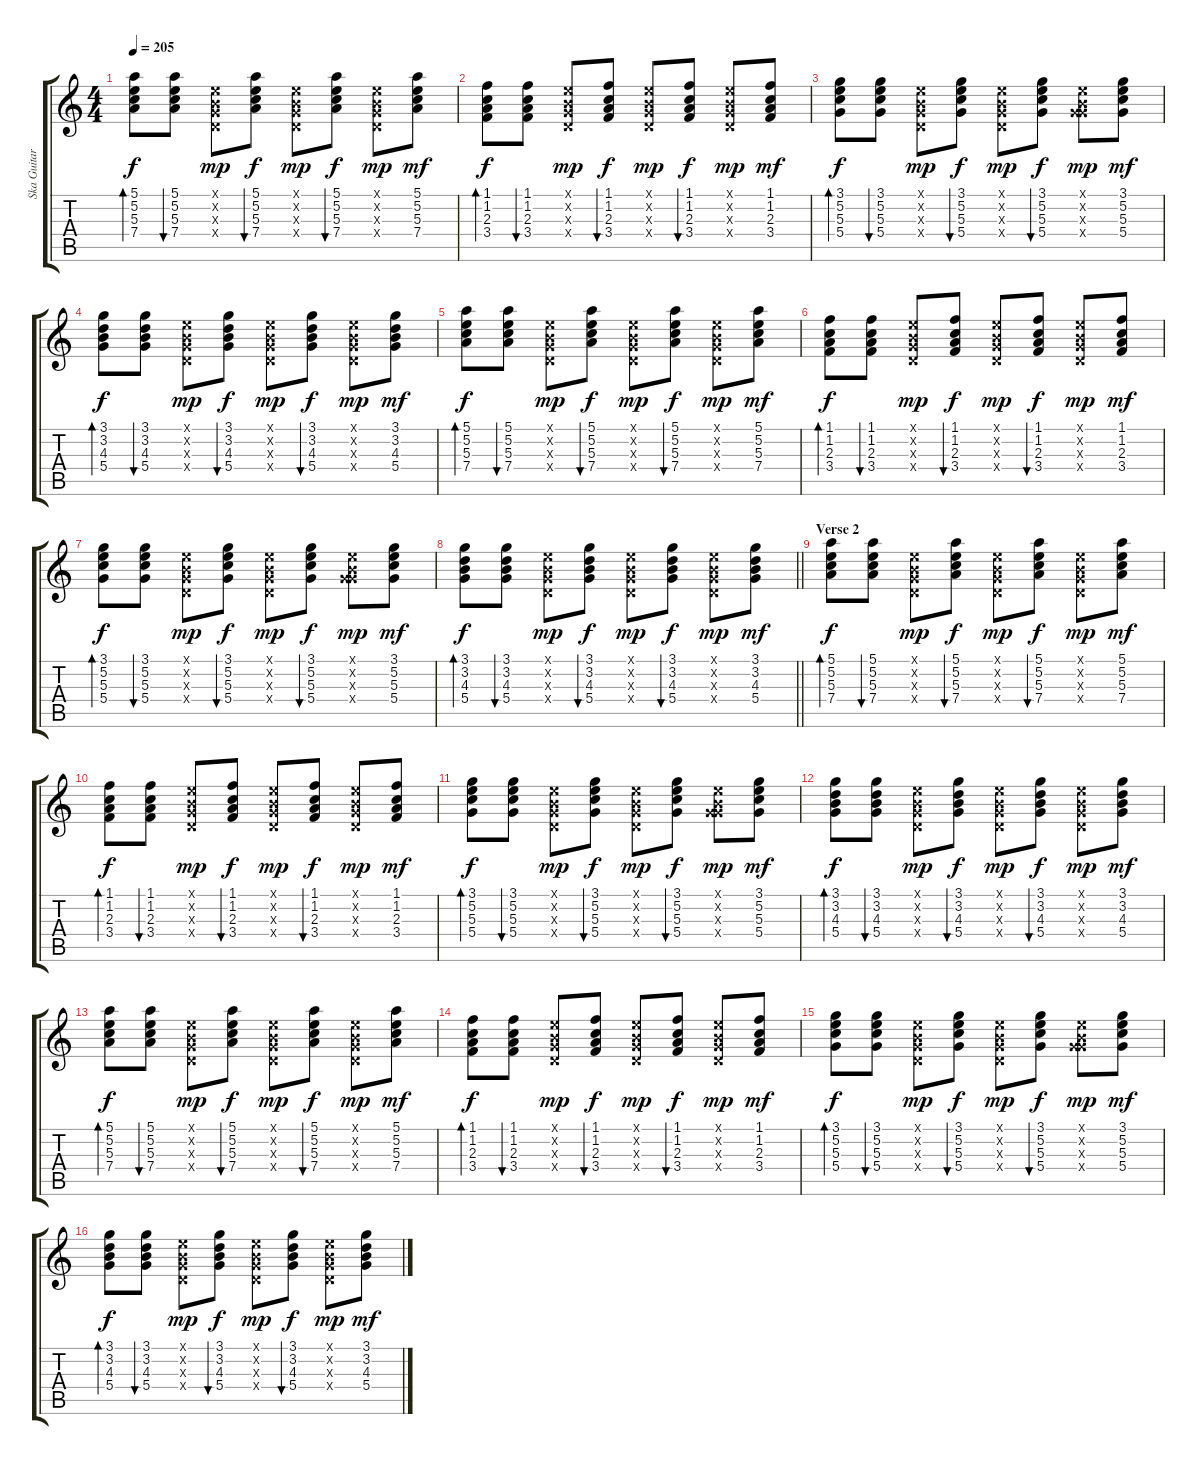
\track ("Ska Guitar" "Ska Guitar") {instrument electricguitarjazz}
\staff {score tabs}
\tuning (E4 B3 G3 D3 A2 E2) {hide}
\ts (4 4)
\tempo 205
\clef g2
\ks c
(5.1 5.2 5.3 7.4).8{bd 60 dy f} (5.1 5.2 5.3 7.4).8{bu 60} (0.1{x} 0.2{x} 0.3{x} 0.4{x}).8{dy mp} (5.1 5.2 5.3 7.4).8{bu 60 dy f} (0.1{x} 0.2{x} 0.3{x} 0.4{x}).8{dy mp} (5.1 5.2 5.3 7.4).8{bu 60 dy f} (0.1{x} 0.2{x} 0.3{x} 0.4{x}).8{dy mp} (5.1 5.2 5.3 7.4).8{dy mf} |
(1.1 1.2 2.3 3.4).8{bd 60 dy f} (1.1 1.2 2.3 3.4).8{bu 60} (0.1{x} 0.2{x} 0.3{x} 0.4{x}).8{dy mp} (1.1 1.2 2.3 3.4).8{bu 60 dy f} (0.1{x} 0.2{x} 0.3{x} 0.4{x}).8{dy mp} (1.1 1.2 2.3 3.4).8{bu 60 dy f} (0.1{x} 0.2{x} 0.3{x} 0.4{x}).8{dy mp} (1.1 1.2 2.3 3.4).8{dy mf} |
(3.1 5.2 5.3 5.4).8{bd 60 dy f} (3.1 5.2 5.3 5.4).8{bu 60} (0.1{x} 0.2{x} 0.3{x} 0.4{x}).8{dy mp} (3.1 5.2 5.3 5.4).8{bu 60 dy f} (0.1{x} 0.2{x} 0.3{x} 0.4{x}).8{dy mp} (3.1 5.2 5.3 5.4).8{bu 60 dy f} (0.1{x} 0.2{x} 0.3{x} 5.4{x}).8{dy mp} (3.1 5.2 5.3 5.4).8{dy mf} |
(3.1 3.2 4.3 5.4).8{bd 60 dy f} (3.1 3.2 4.3 5.4).8{bu 60} (0.1{x} 0.2{x} 0.3{x} 0.4{x}).8{dy mp} (3.1 3.2 4.3 5.4).8{bu 60 dy f} (0.1{x} 0.2{x} 0.3{x} 0.4{x}).8{dy mp} (3.1 3.2 4.3 5.4).8{bu 60 dy f} (0.1{x} 0.2{x} 0.3{x} 0.4{x}).8{dy mp} (3.1 3.2 4.3 5.4).8{dy mf} |
(5.1 5.2 5.3 7.4).8{bd 60 dy f} (5.1 5.2 5.3 7.4).8{bu 60} (0.1{x} 0.2{x} 0.3{x} 0.4{x}).8{dy mp} (5.1 5.2 5.3 7.4).8{bu 60 dy f} (0.1{x} 0.2{x} 0.3{x} 0.4{x}).8{dy mp} (5.1 5.2 5.3 7.4).8{bu 60 dy f} (0.1{x} 0.2{x} 0.3{x} 0.4{x}).8{dy mp} (5.1 5.2 5.3 7.4).8{dy mf} |
(1.1 1.2 2.3 3.4).8{bd 60 dy f} (1.1 1.2 2.3 3.4).8{bu 60} (0.1{x} 0.2{x} 0.3{x} 0.4{x}).8{dy mp} (1.1 1.2 2.3 3.4).8{bu 60 dy f} (0.1{x} 0.2{x} 0.3{x} 0.4{x}).8{dy mp} (1.1 1.2 2.3 3.4).8{bu 60 dy f} (0.1{x} 0.2{x} 0.3{x} 0.4{x}).8{dy mp} (1.1 1.2 2.3 3.4).8{dy mf} |
(3.1 5.2 5.3 5.4).8{bd 60 dy f} (3.1 5.2 5.3 5.4).8{bu 60} (0.1{x} 0.2{x} 0.3{x} 0.4{x}).8{dy mp} (3.1 5.2 5.3 5.4).8{bu 60 dy f} (0.1{x} 0.2{x} 0.3{x} 0.4{x}).8{dy mp} (3.1 5.2 5.3 5.4).8{bu 60 dy f} (0.1{x} 0.2{x} 0.3{x} 5.4{x}).8{dy mp} (3.1 5.2 5.3 5.4).8{dy mf} |
\barLineRight lightlight
(3.1 3.2 4.3 5.4).8{bd 60 dy f} (3.1 3.2 4.3 5.4).8{bu 60} (0.1{x} 0.2{x} 0.3{x} 0.4{x}).8{dy mp} (3.1 3.2 4.3 5.4).8{bu 60 dy f} (0.1{x} 0.2{x} 0.3{x} 0.4{x}).8{dy mp} (3.1 3.2 4.3 5.4).8{bu 60 dy f} (0.1{x} 0.2{x} 0.3{x} 0.4{x}).8{dy mp} (3.1 3.2 4.3 5.4).8{dy mf} |
\section ("" "Verse 2")
(5.1 5.2 5.3 7.4).8{bd 60 dy f} (5.1 5.2 5.3 7.4).8{bu 60} (0.1{x} 0.2{x} 0.3{x} 0.4{x}).8{dy mp} (5.1 5.2 5.3 7.4).8{bu 60 dy f} (0.1{x} 0.2{x} 0.3{x} 0.4{x}).8{dy mp} (5.1 5.2 5.3 7.4).8{bu 60 dy f} (0.1{x} 0.2{x} 0.3{x} 0.4{x}).8{dy mp} (5.1 5.2 5.3 7.4).8{dy mf} |
(1.1 1.2 2.3 3.4).8{bd 60 dy f} (1.1 1.2 2.3 3.4).8{bu 60} (0.1{x} 0.2{x} 0.3{x} 0.4{x}).8{dy mp} (1.1 1.2 2.3 3.4).8{bu 60 dy f} (0.1{x} 0.2{x} 0.3{x} 0.4{x}).8{dy mp} (1.1 1.2 2.3 3.4).8{bu 60 dy f} (0.1{x} 0.2{x} 0.3{x} 0.4{x}).8{dy mp} (1.1 1.2 2.3 3.4).8{dy mf} |
(3.1 5.2 5.3 5.4).8{bd 60 dy f} (3.1 5.2 5.3 5.4).8{bu 60} (0.1{x} 0.2{x} 0.3{x} 0.4{x}).8{dy mp} (3.1 5.2 5.3 5.4).8{bu 60 dy f} (0.1{x} 0.2{x} 0.3{x} 0.4{x}).8{dy mp} (3.1 5.2 5.3 5.4).8{bu 60 dy f} (0.1{x} 0.2{x} 0.3{x} 5.4{x}).8{dy mp} (3.1 5.2 5.3 5.4).8{dy mf} |
(3.1 3.2 4.3 5.4).8{bd 60 dy f} (3.1 3.2 4.3 5.4).8{bu 60} (0.1{x} 0.2{x} 0.3{x} 0.4{x}).8{dy mp} (3.1 3.2 4.3 5.4).8{bu 60 dy f} (0.1{x} 0.2{x} 0.3{x} 0.4{x}).8{dy mp} (3.1 3.2 4.3 5.4).8{bu 60 dy f} (0.1{x} 0.2{x} 0.3{x} 0.4{x}).8{dy mp} (3.1 3.2 4.3 5.4).8{dy mf} |
(5.1 5.2 5.3 7.4).8{bd 60 dy f} (5.1 5.2 5.3 7.4).8{bu 60} (0.1{x} 0.2{x} 0.3{x} 0.4{x}).8{dy mp} (5.1 5.2 5.3 7.4).8{bu 60 dy f} (0.1{x} 0.2{x} 0.3{x} 0.4{x}).8{dy mp} (5.1 5.2 5.3 7.4).8{bu 60 dy f} (0.1{x} 0.2{x} 0.3{x} 0.4{x}).8{dy mp} (5.1 5.2 5.3 7.4).8{dy mf} |
(1.1 1.2 2.3 3.4).8{bd 60 dy f} (1.1 1.2 2.3 3.4).8{bu 60} (0.1{x} 0.2{x} 0.3{x} 0.4{x}).8{dy mp} (1.1 1.2 2.3 3.4).8{bu 60 dy f} (0.1{x} 0.2{x} 0.3{x} 0.4{x}).8{dy mp} (1.1 1.2 2.3 3.4).8{bu 60 dy f} (0.1{x} 0.2{x} 0.3{x} 0.4{x}).8{dy mp} (1.1 1.2 2.3 3.4).8{dy mf} |
(3.1 5.2 5.3 5.4).8{bd 60 dy f} (3.1 5.2 5.3 5.4).8{bu 60} (0.1{x} 0.2{x} 0.3{x} 0.4{x}).8{dy mp} (3.1 5.2 5.3 5.4).8{bu 60 dy f} (0.1{x} 0.2{x} 0.3{x} 0.4{x}).8{dy mp} (3.1 5.2 5.3 5.4).8{bu 60 dy f} (0.1{x} 0.2{x} 0.3{x} 5.4{x}).8{dy mp} (3.1 5.2 5.3 5.4).8{dy mf} |
(3.1 3.2 4.3 5.4).8{bd 60 dy f} (3.1 3.2 4.3 5.4).8{bu 60} (0.1{x} 0.2{x} 0.3{x} 0.4{x}).8{dy mp} (3.1 3.2 4.3 5.4).8{bu 60 dy f} (0.1{x} 0.2{x} 0.3{x} 0.4{x}).8{dy mp} (3.1 3.2 4.3 5.4).8{bu 60 dy f} (0.1{x} 0.2{x} 0.3{x} 0.4{x}).8{dy mp} (3.1 3.2 4.3 5.4).8{dy mf}
